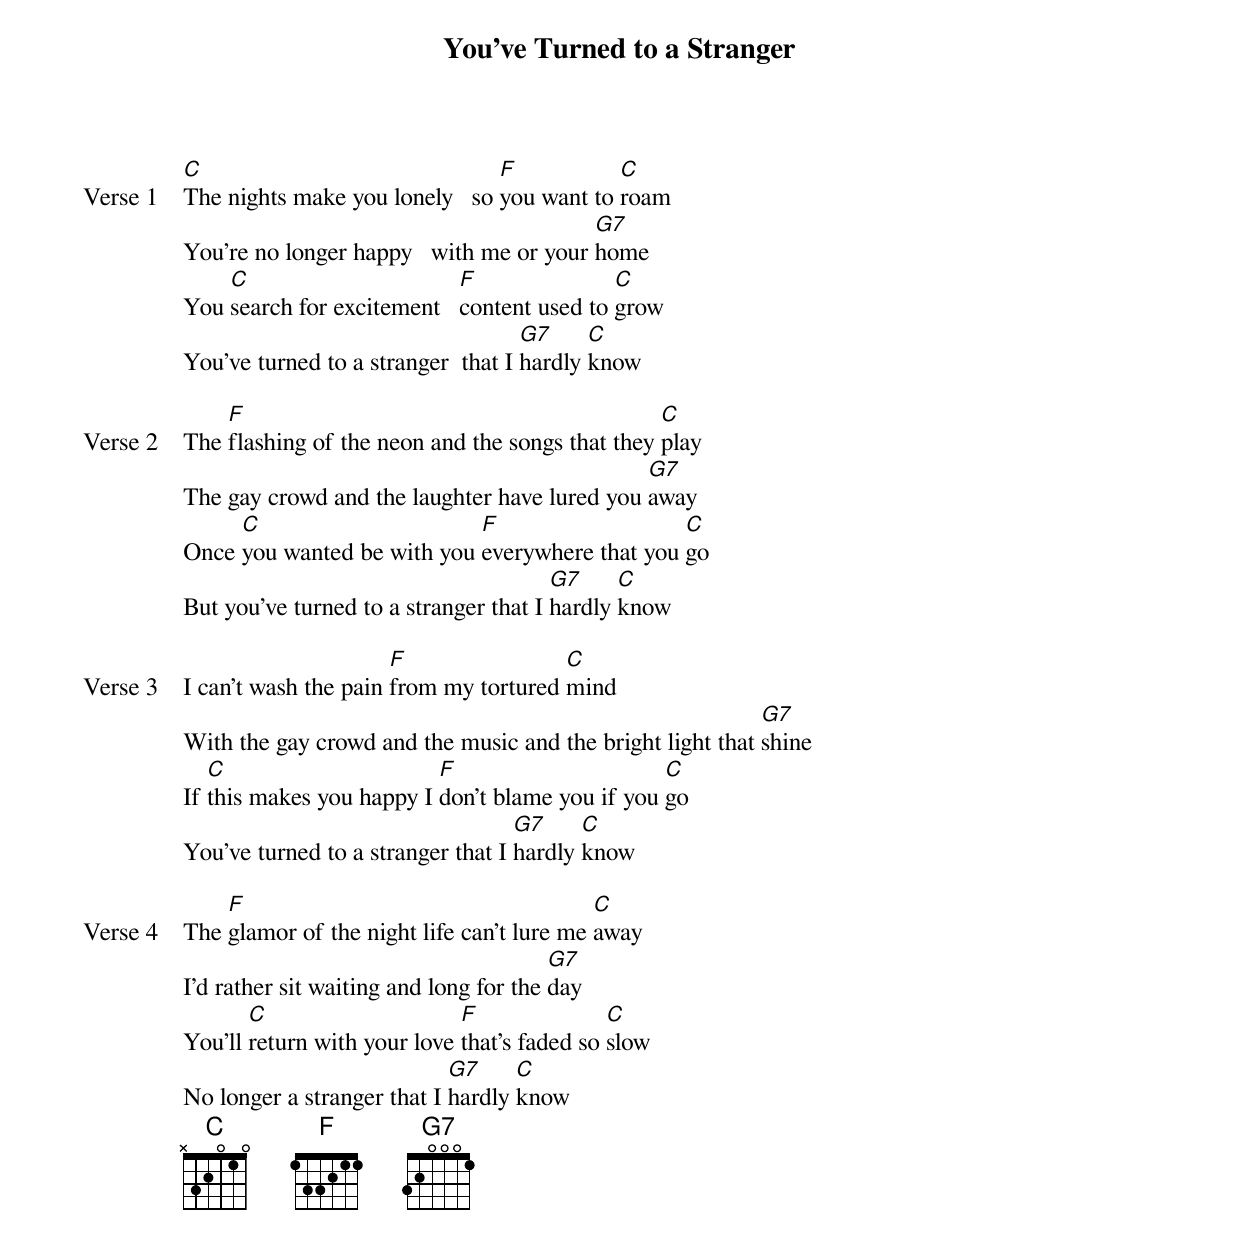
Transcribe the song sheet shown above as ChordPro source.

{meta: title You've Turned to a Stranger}
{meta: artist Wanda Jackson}
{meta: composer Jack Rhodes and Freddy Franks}

{start_of_verse: Verse 1}
[C]The nights make you lonely   so [F]you want to [C]roam
You're no longer happy   with me or your [G7]home
You [C]search for excitement   [F]content used to [C]grow
You've turned to a stranger  that I [G7]hardly [C]know
{end_of_verse}

{start_of_verse: Verse 2}
The [F]flashing of the neon and the songs that they [C]play
The gay crowd and the laughter have lured you [G7]away
Once [C]you wanted be with you [F]everywhere that you [C]go
But you've turned to a stranger that I [G7]hardly [C]know
{end_of_verse}

{start_of_verse: Verse 3}
I can't wash the pain [F]from my tortured [C]mind
With the gay crowd and the music and the bright light that [G7]shine
If [C]this makes you happy I [F]don't blame you if you [C]go
You've turned to a stranger that I [G7]hardly [C]know
{end_of_verse}

{start_of_verse: Verse 4}
The [F]glamor of the night life can't lure me [C]away
I'd rather sit waiting and long for the [G7]day
You'll [C]return with your love [F]that's faded so [C]slow
No longer a stranger that I [G7]hardly [C]know
{end_of_verse}
